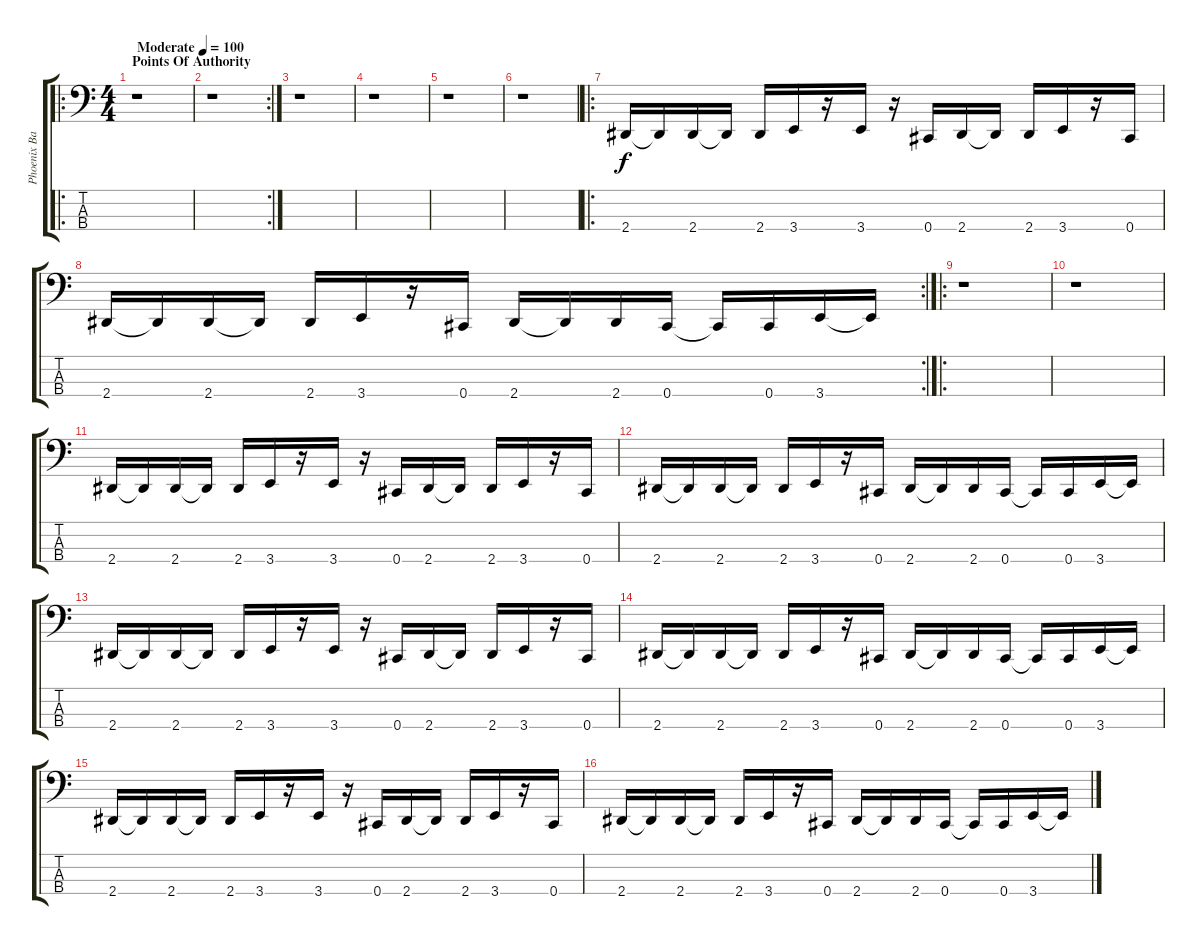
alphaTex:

\track ("Phoenix Bass2" "Phoenix Ba") {instrument electricbasspick}
\staff {score tabs}
\tuning (Gb2 Db2 Ab1 Db1) {hide}
\ro
\ts (4 4)
\section ("" "Points Of Authority")
\tempo (100 "Moderate")
\clef f4
\ks c
r.1{dy f instrument electricbasspick} |
\rc 2
r.1 |
r.1 |
r.1 |
r.1 |
r.1 |
\ro
2.4.16 2.4{t}.16 2.4.16 2.4{t}.16 2.4.16 3.4.16 r.16 3.4.16 r.16 0.4.16 2.4.16 2.4{t}.16 2.4.16 3.4.16 r.16 0.4.16 |
\rc 2
2.4.16 2.4{t}.16 2.4.16 2.4{t}.16 2.4.16 3.4.16 r.16 0.4.16 2.4.16 2.4{t}.16 2.4.16 0.4.16 0.4{t}.16 0.4.16 3.4.16 3.4{t}.16 |
\ro
r.1 |
r.1 |
2.4.16 2.4{t}.16 2.4.16 2.4{t}.16 2.4.16 3.4.16 r.16 3.4.16 r.16 0.4.16 2.4.16 2.4{t}.16 2.4.16 3.4.16 r.16 0.4.16 |
2.4.16 2.4{t}.16 2.4.16 2.4{t}.16 2.4.16 3.4.16 r.16 0.4.16 2.4.16 2.4{t}.16 2.4.16 0.4.16 0.4{t}.16 0.4.16 3.4.16 3.4{t}.16 |
2.4.16 2.4{t}.16 2.4.16 2.4{t}.16 2.4.16 3.4.16 r.16 3.4.16 r.16 0.4.16 2.4.16 2.4{t}.16 2.4.16 3.4.16 r.16 0.4.16 |
2.4.16 2.4{t}.16 2.4.16 2.4{t}.16 2.4.16 3.4.16 r.16 0.4.16 2.4.16 2.4{t}.16 2.4.16 0.4.16 0.4{t}.16 0.4.16 3.4.16 3.4{t}.16 |
2.4.16 2.4{t}.16 2.4.16 2.4{t}.16 2.4.16 3.4.16 r.16 3.4.16 r.16 0.4.16 2.4.16 2.4{t}.16 2.4.16 3.4.16 r.16 0.4.16 |
2.4.16 2.4{t}.16 2.4.16 2.4{t}.16 2.4.16 3.4.16 r.16 0.4.16 2.4.16 2.4{t}.16 2.4.16 0.4.16 0.4{t}.16 0.4.16 3.4.16 3.4{t}.16
